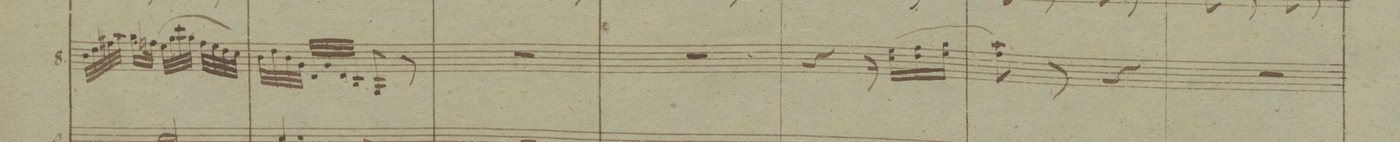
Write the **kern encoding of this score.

**kern	**dynam
*I"Clarinetti in B.	*
*clefG2	*
*k[b-e-]	*
*M2/4	*
32a\LLL	.
32cc\	.
32eeX\	.
32gg\JJJ	.
16.ff\LL	.
32ee-\JJk	.
(32dd\LLL	.
32ff\	.
32bb-\	.
32ff\JJJ	.
32ee-\LLL	.
32dd\	.
32cc\	.
32b-\JJJ)	.
=9	=9
32a\LLL	.
32cc\	.
32a\	.
32f\JJJ	.
32c/LLL	.
32f/	.
32c/	.
32A/JJJ	.
8F/	.
8r	.
=10	=10
2r	.
=11	=11
2r	.
=12	=12
4r	.
16r	.
(16b-\LL 16dd	.
16cc\ 16ee-	.
16dd\JJ 16ff	.
=13	=13
8ee-\) 8gg	.
8r	.
4r	.
=14	=14
2r	.
=15	=15
*-	*-
